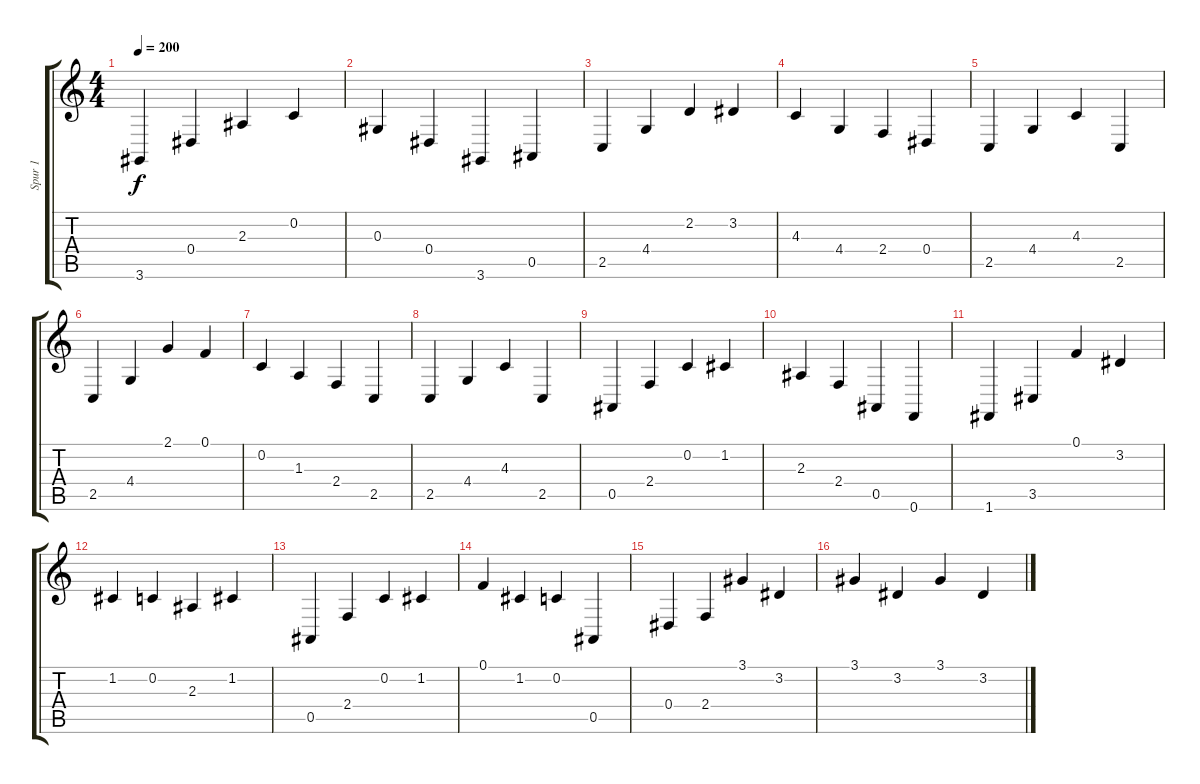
\track ("Spur 1" "Spur 1") {instrument koto}
\staff {score tabs}
\tuning (F4 C4 Ab3 Eb3 Bb2 F2) {hide}
\ts (4 4)
\tempo 200
\clef g2
\ks c
3.6.4{dy f} 0.4.4 2.3.4 0.2.4 |
0.3.4 0.4.4 3.6.4 0.5.4 |
2.5.4 4.4.4 2.2.4 3.2.4 |
4.3.4 4.4.4 2.4.4 0.4.4 |
2.5.4 4.4.4 4.3.4 2.5.4 |
2.5.4 4.4.4 2.1.4 0.1.4 |
0.2.4 1.3.4 2.4.4 2.5.4 |
2.5.4 4.4.4 4.3.4 2.5.4 |
0.5.4 2.4.4 0.2.4 1.2.4 |
2.3.4 2.4.4 0.5.4 0.6.4 |
1.6.4 3.5.4 0.1.4 3.2.4 |
1.2.4 0.2.4 2.3.4 1.2.4 |
0.5.4 2.4.4 0.2.4 1.2.4 |
0.1.4 1.2.4 0.2.4 0.5.4 |
0.4.4 2.4.4 3.1.4 3.2.4 |
3.1.4 3.2.4 3.1.4 3.2.4
